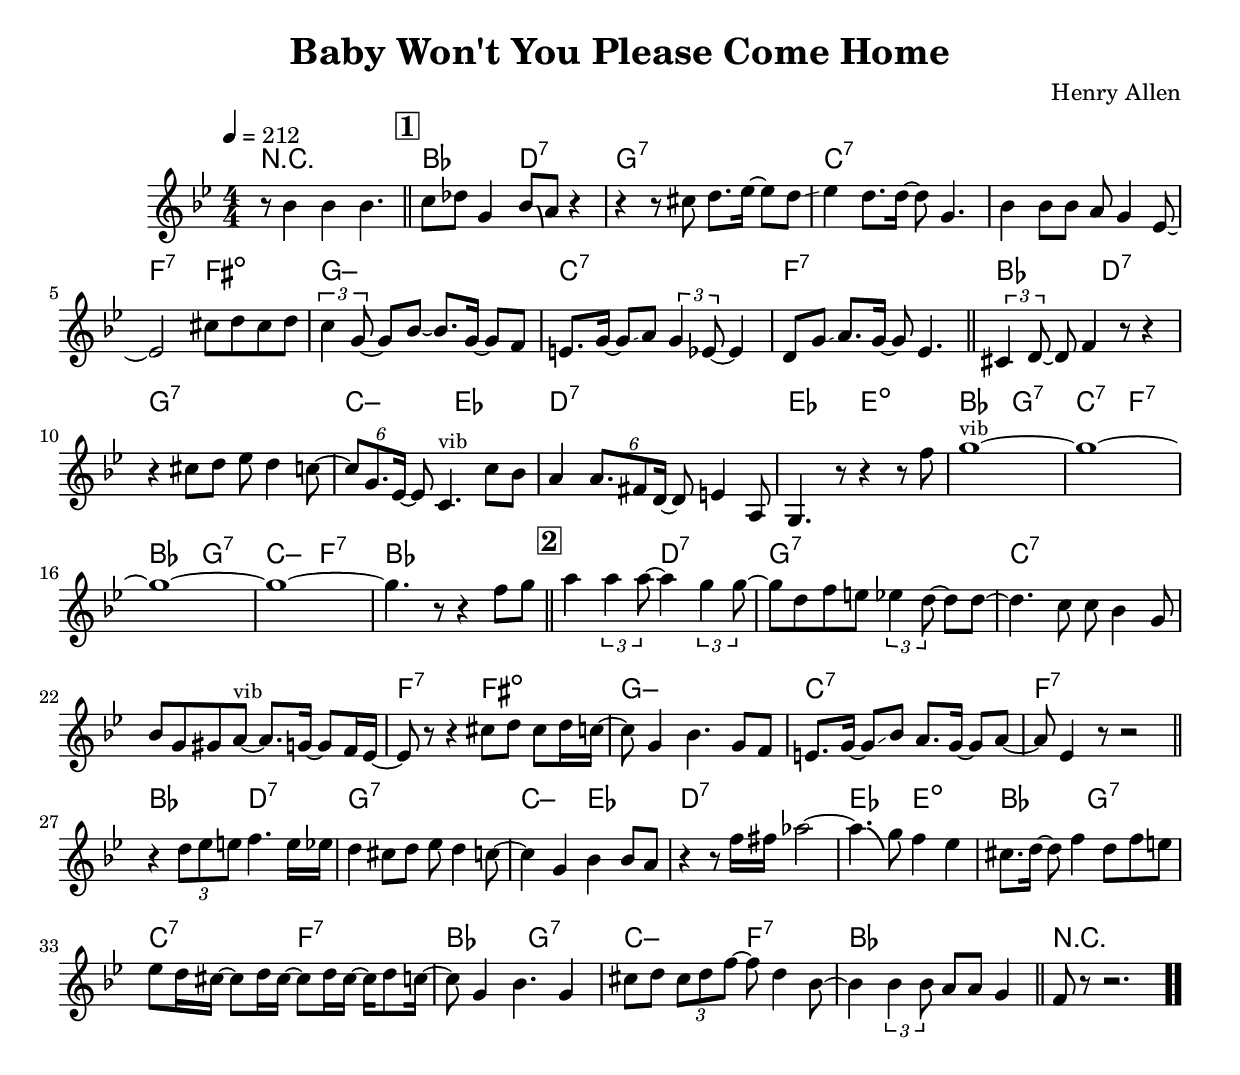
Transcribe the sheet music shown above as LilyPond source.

\version "2.13.2"

#(ly:set-option 'point-and-click #f)

\header {
  title = "Baby Won't You Please Come Home"
  composer = "Henry Allen"
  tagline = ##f
}
global =
{
    \override Staff.TimeSignature #'style = #'()
    \time 4/4
    \clef "treble"
    \key bes \major
    \override Rest #'direction = #'0
    \override MultiMeasureRest #'staff-position = #0
}
\score
{
<<
    \transpose c' c'

    \new ChordNames { \chords {
      \set majorSevenSymbol = \markup { "maj7" }
      \set minorChordModifier = \markup { \char ##x2013 }
      | r1 
      | bes2 d2:7 | g1:7 | c1:7 | s1 | f2:7 fis2:dim | g1:min | c1:7 | f1:7 
      | bes2 d2:7 | g1:7 | c2:min es2 | d1:7 | es2 e2:dim | bes2 g2:7 | c2:7 f2:7 | bes2 g2:7 
      | c2:min f2:7 | bes1 | s2 d2:7 | g1:7 | c1:7 | s1 | f2:7 fis2:dim | g1:min 
      | c1:7 | f1:7 | bes2 d2:7 | g1:7 | c2:min es2 | d1:7 | es2 e2:dim | bes2 g2:7 
      | c2:7 f2:7 | bes2 g2:7 | c2:min f2:7 | bes1 | r1|
      }
      }

    \new Staff
    <<
    \transpose c' c'

    {
      \global
  		%\override Score.MetronomeMark #'transparent = ##t
  		%\override Score.MetronomeMark #'stencil = ##f
  		
  		\override HorizontalBracket #'direction = #UP
  		\override HorizontalBracket #'bracket-flare = #'(0 . 0)
  		
  		\override TextSpanner #'dash-fraction = #1.0
  		\override TextSpanner #'bound-details #'left #'text = \markup{ \concat{\draw-line #'(0 . -1.0) \draw-line #'(1.0 . 0) }}
  		\override TextSpanner #'bound-details #'right #'text = \markup{ \concat{ \draw-line #'(1.0 . 0) \draw-line #'(0 . -1.0) }}
          \set Score.markFormatter = #format-mark-box-numbers


      \tempo 4 = 212
      \set Score.currentBarNumber = #0
     
      | r8 bes'4 bes'4 bes'4. 
      \bar "||" \mark \default c''8 des''8 g'4 bes'8\bendAfter #-4  a'8 r4 
      | r4 r8 cis''8 d''8. es''16~ es''8 d''8\glissando  
      | es''4 d''8. d''16~ d''8 g'4. 
      | bes'4 bes'8 bes'8 a'8 g'4 es'8~ 
      | es'2 cis''8 d''8 cis''8 d''8 
      | \tuplet 3/2 {c''4 g'8~} g'8 bes'8~ bes'8. g'16~ g'8 f'8 
      | e'8. g'16~ g'8\glissando  a'8 \tuplet 3/2 {g'4 es'8~} es'4 
      | d'8 g'8\glissando  a'8. g'16~ g'8 es'4. 
      \bar "||" \tuplet 3/2 {cis'4 d'8~} d'8 f'4 r8 r4 
      | r4 cis''8 d''8 es''8 d''4 c''8~ 
      | \tuplet 6/4 {c''8 g'8. es'16~} es'8 c'4.^\markup{\left-align \small vib} c''8 bes'8 
      | a'4 \tuplet 6/4 {a'8. fis'8 d'16~} d'8 e'4 a8 
      | g4. r8 r4 r8 f''8 
      | g''1~^\markup{\left-align \small vib} 
      | g''1~ 
      | g''1~ 
      | g''1~ 
      | g''4. r8 r4 f''8 g''8 
      \bar "||" \mark \default a''4 \tuplet 3/2 {a''4 a''8~} a''4 \tuplet 3/2 {g''4 g''8~} 
      | g''8 d''8 f''8 e''8 \tuplet 3/2 {es''4 d''8~} d''8 d''8~ 
      | d''4. c''8 c''8 bes'4 g'8 
      | bes'8 g'8 gis'8 a'8~^\markup{\left-align \small vib} a'8. g'16~ g'8 f'16 es'16~ 
      | es'8 r8 r4 cis''8 d''8 cis''8 d''16 c''16~ 
      | c''8 g'4 bes'4. g'8 f'8 
      | e'8. g'16~ g'8\glissando  bes'8 a'8. g'16~ g'8 a'8~ 
      | a'8 es'4 r8 r2 
      \bar "||" r4 \tuplet 3/2 {d''8 es''8 e''8} f''4. e''16 es''16 
      | d''4 cis''8 d''8 es''8 d''4 c''8~ 
      | c''4 g'4 bes'4 bes'8 a'8 
      | r4 r8 f''16\glissando  fis''16 aes''2~ 
      | aes''4.\bendAfter #-4  g''8 f''4 es''4 
      | cis''8. d''16~ d''8 f''4 d''8 f''8 e''8 
      | es''8 d''16 cis''16~ cis''8 d''16 cis''16~ cis''8 d''16 cis''16~ cis''16 d''8 c''16~ 
      | c''8 g'4 bes'4. g'4 
      | cis''8 d''8 \tuplet 3/2 {cis''8 d''8 f''8~} f''8 d''4 bes'8~ 
      | bes'4 \tuplet 3/2 {bes'4 bes'8} a'8 a'8 g'4 
      \bar "||" f'8 r8 r2.\bar  ".."
    }
    >>
>>    
}
